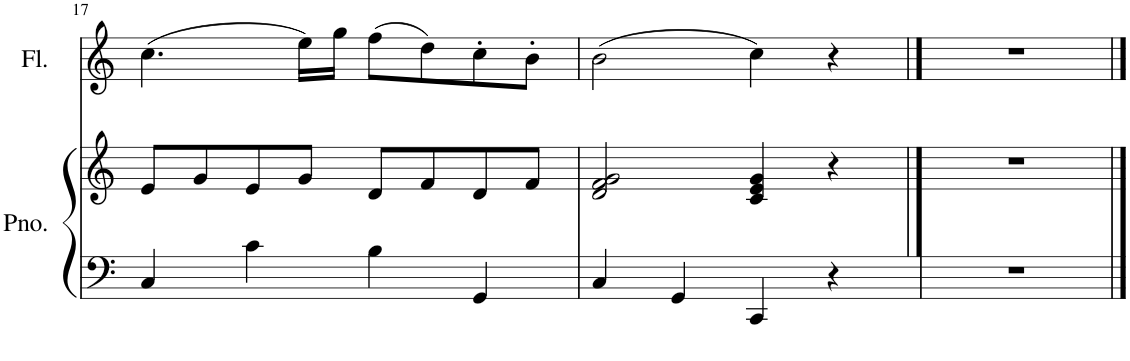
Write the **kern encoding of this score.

**kern	**kern	**kern
*part2	*part2	*part1
*staff3	*staff2	*staff1
*I"Piano	*	*I"Flute
*I'Pno.	*	*I'Fl.
!!LO:PB:g=z
*clefF4	*clefG2	*clefG2
*k[]	*k[]	*k[]
*M4/4	*M4/4	*M4/4
=17	=17	=17
4C/	8e/L	(4.cc\
.	8g/	.
4c\	8e/	.
.	8g/J	16ee\LL)
.	.	16gg\JJ
4B\	8d/L	(8ff\L
.	8f/	8dd\)
4GG/	8d/	8cc'\
.	8f/J	8b'\J
=18	=18	=18
4C/	2d/ 2f/ 2g/	(2b\
4GG/	.	.
4CC/	4c/ 4e/ 4g/	4cc\)
4r	4r	4r
==19	==19	==19
1r	1r	1r
==	==	==
*-	*-	*-
